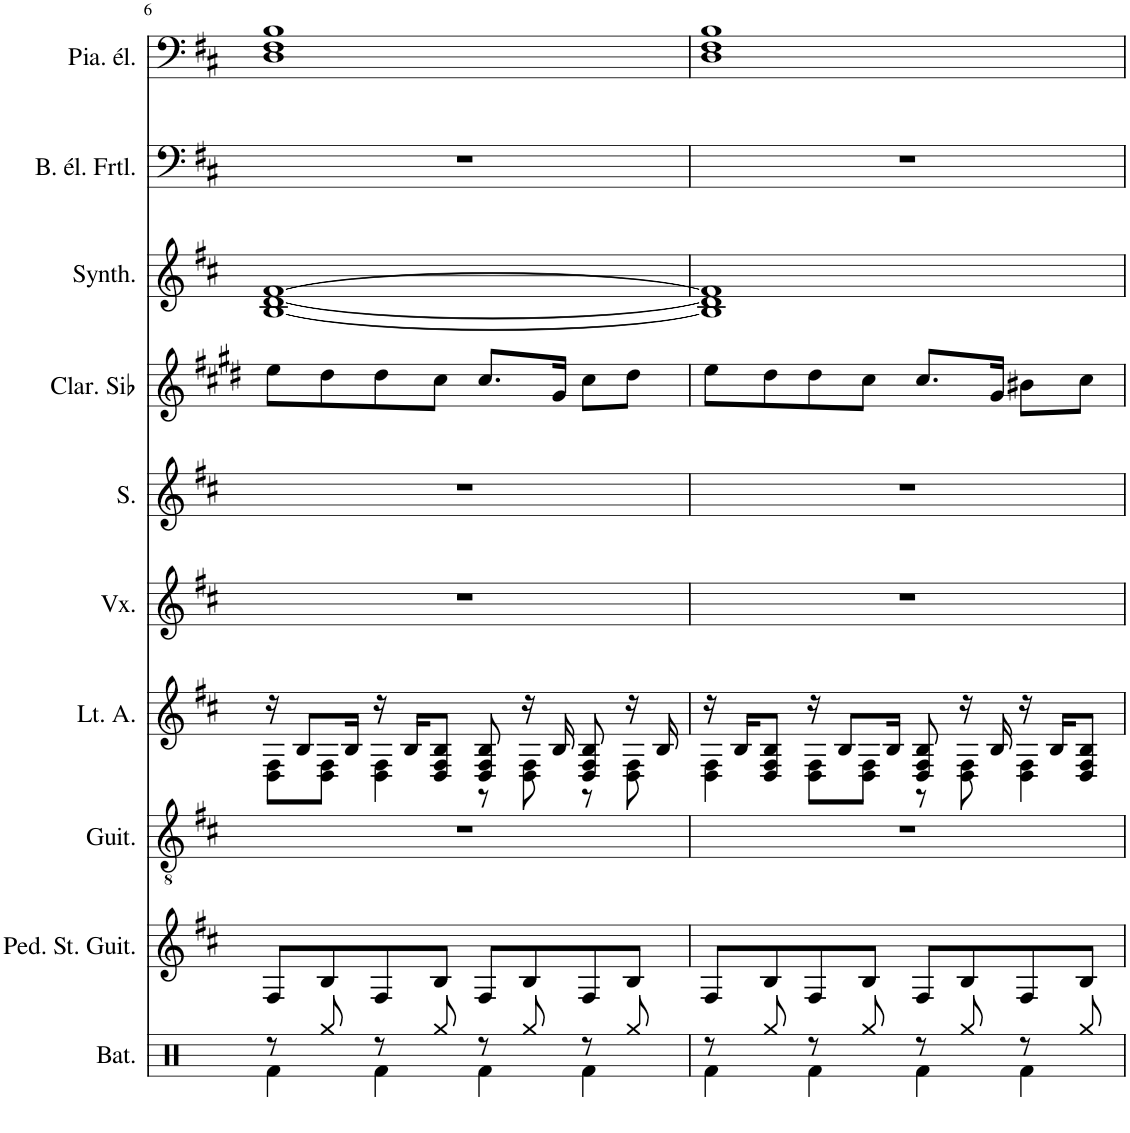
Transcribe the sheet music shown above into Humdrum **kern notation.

**kern	**kern	**kern	**kern	**kern	**kern	**kern	**kern	**kern	**kern
*part10	*part9	*part8	*part7	*part6	*part5	*part4	*part3	*part2	*part1
*staff10	*staff9	*staff8	*staff7	*staff6	*staff5	*staff4	*staff3	*staff2	*staff1
*I"Batterie, Drums	*I"Pedal steel guitar, Acoustic Guitar (steel)	*I"Guitare classique, Acoustic Guitar (nylon)	*I"Archiluth, Acoustic Guitar (steel)	*I"Voix, Synth Choir	*I"Soprano, Choir Aahs	*I"Clarinette en Sib	*I"Synthétiseur d'instruments à cordes, Synth Strings 1	*I"Basse électrique fretless, Fretless Bass	*I"Piano électrique, Electric Piano 1
*I'Bat.	*I'Ped. St. Guit.	*I'Guit.	*	*I'Vx.	*I'S.	*I'Clar. Sib	*I'Synth.	*I'B. él. Frtl.	*I'Pia. él.
!!LO:PB:g=z
*clefX	*clefG2	*clefGv2	*clefG2	*clefG2	*clefG2	*clefG2	*clefG2	*clefF4	*clefF4
*	*	*	*	*	*	*Trd1c2	*	*Trd7c12	*
*k[]	*k[f#c#]	*k[f#c#]	*k[f#c#]	*k[f#c#]	*k[f#c#]	*k[f#c#g#d#]	*k[f#c#]	*k[f#c#]	*k[f#c#]
*M4/4	*M4/4	*M4/4	*M4/4	*M4/4	*M4/4	*M4/4	*M4/4	*M4/4	*M4/4
=6	=6	=6	=6	=6	=6	=6	=6	=6	=6
*^	*	*	*^	*	*	*	*	*	*
8r	4Rf\	8F#/L	1r	16r	8D\ 8F#\L	1r	1r	8ee\L	[1B [1d [1f#	1r	1D 1F# 1B
.	.	.	.	8B/L	.	.	.	.	.	.	.
8Rgg/	.	8B/	.	.	8D\ 8F#\J	.	.	8dd#\	.	.	.
.	.	.	.	16B/Jk	.	.	.	.	.	.	.
8r	4Rf\	8F#/	.	16r	4D\ 4F#\	.	.	8dd#\	.	.	.
.	.	.	.	16B/KL	.	.	.	.	.	.	.
8Rgg/	.	8B/J	.	8D/ 8F#/ 8B/J	.	.	.	8cc#\J	.	.	.
8r	4Rf\	8F#/L	.	8D/ 8F#/ 8B/	8r	.	.	8.cc#/L	.	.	.
8Rgg/	.	8B/	.	16r	8D\ 8F#\	.	.	.	.	.	.
.	.	.	.	16B/	.	.	.	16g#/Jk	.	.	.
8r	4Rf\	8F#/	.	8D/ 8F#/ 8B/	8r	.	.	8cc#\L	.	.	.
8Rgg/	.	8B/J	.	16r	8D\ 8F#\	.	.	8dd#\J	.	.	.
.	.	.	.	16B/	.	.	.	.	.	.	.
=7	=7	=7	=7	=7	=7	=7	=7	=7	=7	=7	=7
8r	4Rf\	8F#/L	1r	16r	4D\ 4F#\	1r	1r	8ee\L	1B] 1d] 1f#]	1r	1D 1F# 1B
.	.	.	.	16B/KL	.	.	.	.	.	.	.
8Rgg/	.	8B/	.	8D/ 8F#/ 8B/J	.	.	.	8dd#\	.	.	.
8r	4Rf\	8F#/	.	16r	8D\ 8F#\L	.	.	8dd#\	.	.	.
.	.	.	.	8B/L	.	.	.	.	.	.	.
8Rgg/	.	8B/J	.	.	8D\ 8F#\J	.	.	8cc#\J	.	.	.
.	.	.	.	16B/Jk	.	.	.	.	.	.	.
8r	4Rf\	8F#/L	.	8D/ 8F#/ 8B/	8r	.	.	8.cc#/L	.	.	.
8Rgg/	.	8B/	.	16r	8D\ 8F#\	.	.	.	.	.	.
.	.	.	.	16B/	.	.	.	16g#/Jk	.	.	.
8r	4Rf\	8F#/	.	16r	4D\ 4F#\	.	.	8b#X\L	.	.	.
.	.	.	.	16B/KL	.	.	.	.	.	.	.
8Rgg/	.	8B/J	.	8D/ 8F#/ 8B/J	.	.	.	8cc#\J	.	.	.
*v	*v	*	*	*v	*v	*	*	*	*	*	*
=	=	=	=	=	=	=	=	=	=
*-	*-	*-	*-	*-	*-	*-	*-	*-	*-
